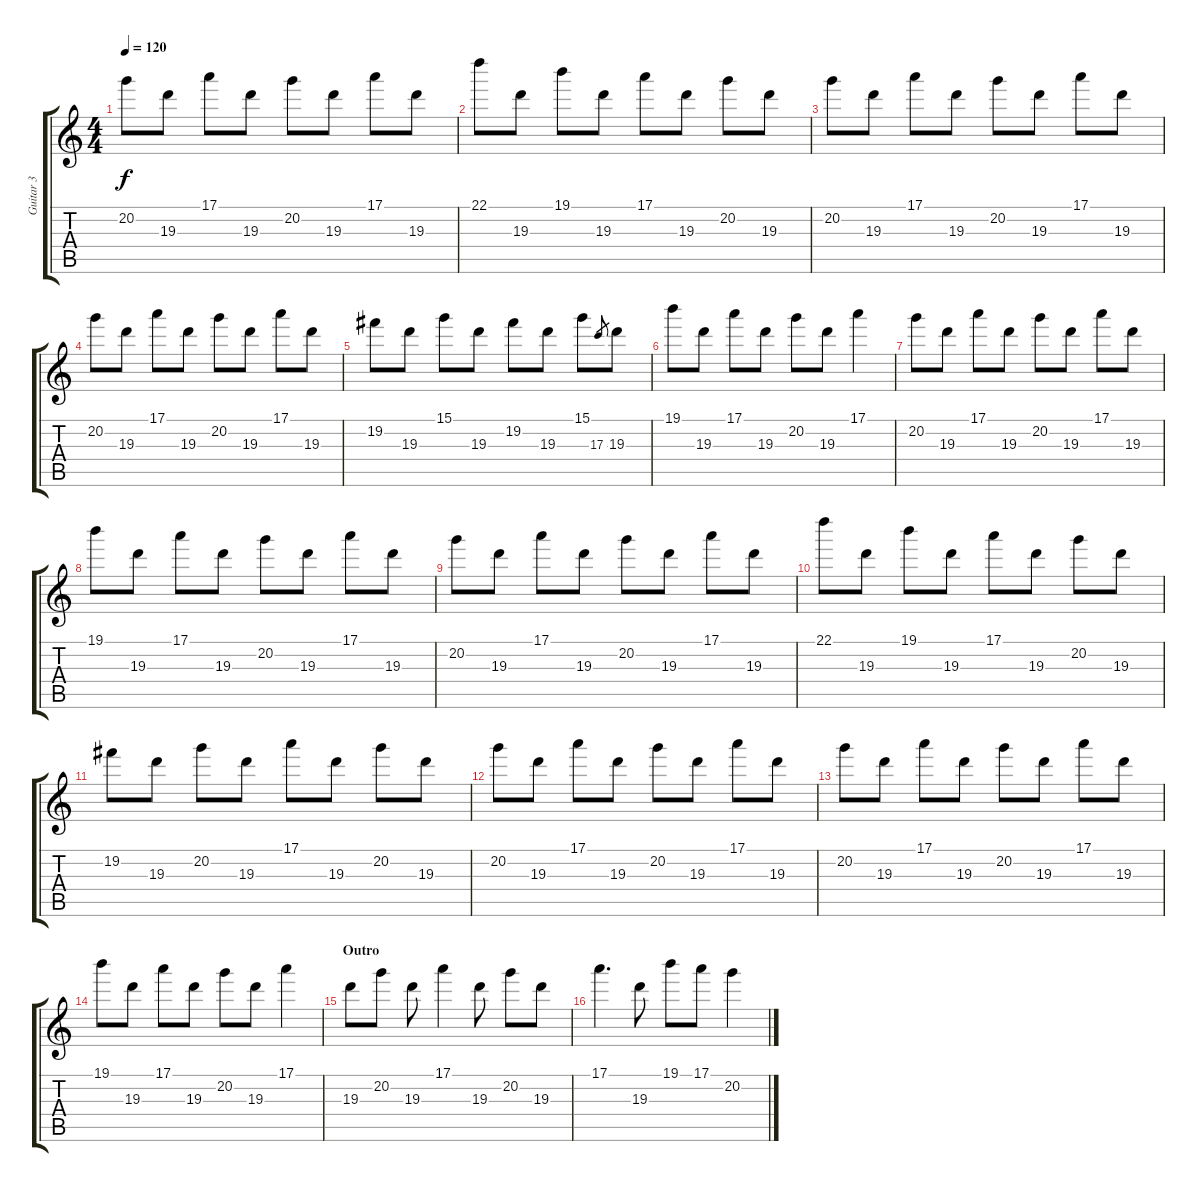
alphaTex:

\track ("Guitar 3" "Guitar 3") {instrument overdrivenguitar}
\staff {score tabs}
\tuning (E4 B3 G3 D3 A2 E2) {hide}
\ts (4 4)
\tempo 120
\clef g2
\ks c
20.2.8{dy f} 19.3.8 17.1.8 19.3.8 20.2.8 19.3.8 17.1.8 19.3.8 |
22.1.8 19.3.8 19.1.8 19.3.8 17.1.8 19.3.8 20.2.8 19.3.8 |
20.2.8 19.3.8 17.1.8 19.3.8 20.2.8 19.3.8 17.1.8 19.3.8 |
20.2.8 19.3.8 17.1.8 19.3.8 20.2.8 19.3.8 17.1.8 19.3.8 |
19.2.8 19.3.8 15.1.8 19.3.8 19.2.8 19.3.8 15.1.8 17.3.8{gr} 19.3.8 |
19.1.8 19.3.8 17.1.8 19.3.8 20.2.8 19.3.8 17.1.4 |
20.2.8 19.3.8 17.1.8 19.3.8 20.2.8 19.3.8 17.1.8 19.3.8 |
19.1.8 19.3.8 17.1.8 19.3.8 20.2.8 19.3.8 17.1.8 19.3.8 |
20.2.8 19.3.8 17.1.8 19.3.8 20.2.8 19.3.8 17.1.8 19.3.8 |
22.1.8 19.3.8 19.1.8 19.3.8 17.1.8 19.3.8 20.2.8 19.3.8 |
19.2.8 19.3.8 20.2.8 19.3.8 17.1.8 19.3.8 20.2.8 19.3.8 |
20.2.8 19.3.8 17.1.8 19.3.8 20.2.8 19.3.8 17.1.8 19.3.8 |
20.2.8 19.3.8 17.1.8 19.3.8 20.2.8 19.3.8 17.1.8 19.3.8 |
19.1.8 19.3.8 17.1.8 19.3.8 20.2.8 19.3.8 17.1.4 |
\section ("" "Outro")
19.3.8 20.2.8 19.3.8 17.1.4 19.3.8 20.2.8 19.3.8 |
17.1.4{d} 19.3.8 19.1.8 17.1.8 20.2.4
